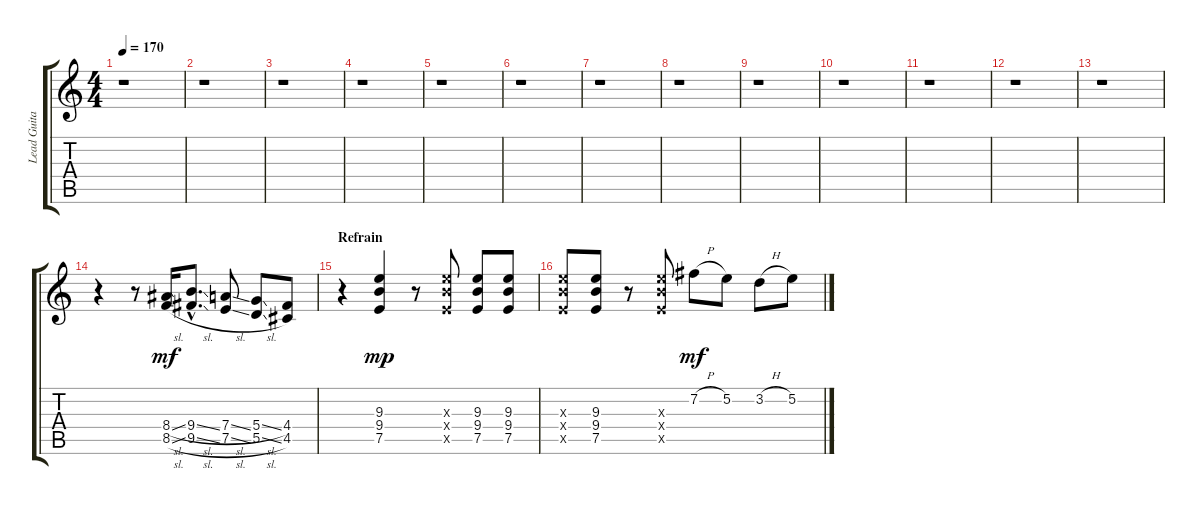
\track ("Lead Guitar" "Lead Guita") {instrument electricguitarclean}
\staff {score tabs}
\tuning (E4 B3 G3 D3 A2 E2) {hide}
\ts (4 4)
\tempo 170
\clef g2
\ks c
r.1{dy mp} |
r.1 |
r.1 |
r.1 |
r.1 |
r.1 |
r.1 |
r.1 |
r.1 |
r.1 |
r.1 |
r.1 |
r.1 |
r.4 r.8 (8.4{sl} 8.5{sl}).16{dy mf} (9.4{sl hac} 9.5{sl hac}).8{d} (7.4{sl} 7.5{sl}).8 (5.4{sl} 5.5{sl}).8 (4.4 4.5).8 |
\section ("" "Refrain")
r.4 (9.3 9.4 7.5).4{dy mp} r.8 (9.3{x} 9.4{x} 7.5{x}).8 (9.3 9.4 7.5).8 (9.3 9.4 7.5).8 |
(9.3{x} 9.4{x} 7.5{x}).8 (9.3 9.4 7.5).8 r.8 (9.3{x} 9.4{x} 7.5{x}).8 7.2{h}.8{dy mf} 5.2.8 3.2{h}.8 5.2.8
